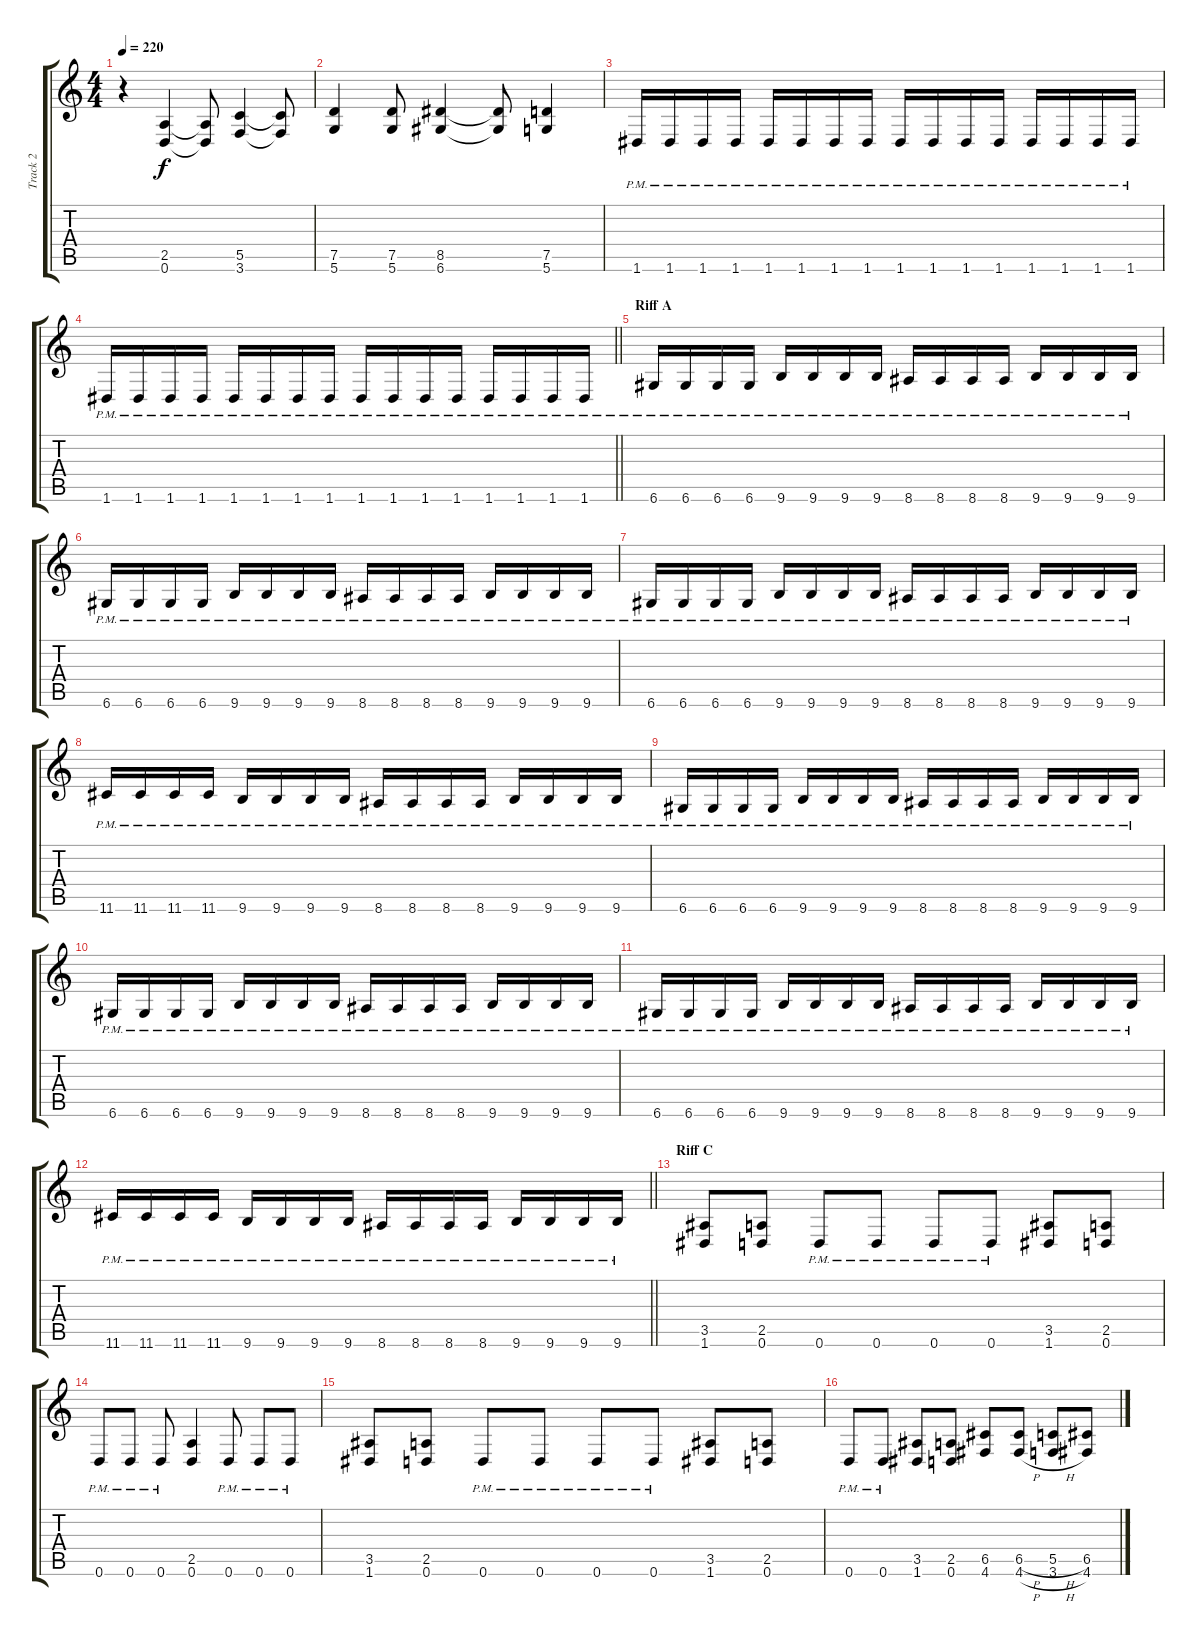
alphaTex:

\track ("Track 2" "Track 2") {instrument distortionguitar}
\staff {score tabs}
\tuning (D4 A3 F3 C3 G2 D2) {hide}
\ts (4 4)
\tempo 220
\clef g2
\ks c
r.4{dy f} (2.5 0.6).4 (2.5{t} 0.6{t}).8 (5.5 3.6).4 (5.5{t} 3.6{t}).8 |
(7.5 5.6).4 (7.5 5.6).8 (8.5 6.6).4 (8.5{t} 6.6{t}).8 (7.5 5.6).4 |
1.6{pm}.16 1.6{pm}.16 1.6{pm}.16 1.6{pm}.16 1.6{pm}.16 1.6{pm}.16 1.6{pm}.16 1.6{pm}.16 1.6{pm}.16 1.6{pm}.16 1.6{pm}.16 1.6{pm}.16 1.6{pm}.16 1.6{pm}.16 1.6{pm}.16 1.6{pm}.16 |
\barLineRight lightlight
1.6{pm}.16 1.6{pm}.16 1.6{pm}.16 1.6{pm}.16 1.6{pm}.16 1.6{pm}.16 1.6{pm}.16 1.6{pm}.16 1.6{pm}.16 1.6{pm}.16 1.6{pm}.16 1.6{pm}.16 1.6{pm}.16 1.6{pm}.16 1.6{pm}.16 1.6{pm}.16 |
\section ("" "Riff A")
6.6{pm}.16 6.6{pm}.16 6.6{pm}.16 6.6{pm}.16 9.6{pm}.16 9.6{pm}.16 9.6{pm}.16 9.6{pm}.16 8.6{pm}.16 8.6{pm}.16 8.6{pm}.16 8.6{pm}.16 9.6{pm}.16 9.6{pm}.16 9.6{pm}.16 9.6{pm}.16 |
6.6{pm}.16 6.6{pm}.16 6.6{pm}.16 6.6{pm}.16 9.6{pm}.16 9.6{pm}.16 9.6{pm}.16 9.6{pm}.16 8.6{pm}.16 8.6{pm}.16 8.6{pm}.16 8.6{pm}.16 9.6{pm}.16 9.6{pm}.16 9.6{pm}.16 9.6{pm}.16 |
6.6{pm}.16 6.6{pm}.16 6.6{pm}.16 6.6{pm}.16 9.6{pm}.16 9.6{pm}.16 9.6{pm}.16 9.6{pm}.16 8.6{pm}.16 8.6{pm}.16 8.6{pm}.16 8.6{pm}.16 9.6{pm}.16 9.6{pm}.16 9.6{pm}.16 9.6{pm}.16 |
11.6{pm}.16 11.6{pm}.16 11.6{pm}.16 11.6{pm}.16 9.6{pm}.16 9.6{pm}.16 9.6{pm}.16 9.6{pm}.16 8.6{pm}.16 8.6{pm}.16 8.6{pm}.16 8.6{pm}.16 9.6{pm}.16 9.6{pm}.16 9.6{pm}.16 9.6{pm}.16 |
6.6{pm}.16 6.6{pm}.16 6.6{pm}.16 6.6{pm}.16 9.6{pm}.16 9.6{pm}.16 9.6{pm}.16 9.6{pm}.16 8.6{pm}.16 8.6{pm}.16 8.6{pm}.16 8.6{pm}.16 9.6{pm}.16 9.6{pm}.16 9.6{pm}.16 9.6{pm}.16 |
6.6{pm}.16 6.6{pm}.16 6.6{pm}.16 6.6{pm}.16 9.6{pm}.16 9.6{pm}.16 9.6{pm}.16 9.6{pm}.16 8.6{pm}.16 8.6{pm}.16 8.6{pm}.16 8.6{pm}.16 9.6{pm}.16 9.6{pm}.16 9.6{pm}.16 9.6{pm}.16 |
6.6{pm}.16 6.6{pm}.16 6.6{pm}.16 6.6{pm}.16 9.6{pm}.16 9.6{pm}.16 9.6{pm}.16 9.6{pm}.16 8.6{pm}.16 8.6{pm}.16 8.6{pm}.16 8.6{pm}.16 9.6{pm}.16 9.6{pm}.16 9.6{pm}.16 9.6{pm}.16 |
\barLineRight lightlight
11.6{pm}.16 11.6{pm}.16 11.6{pm}.16 11.6{pm}.16 9.6{pm}.16 9.6{pm}.16 9.6{pm}.16 9.6{pm}.16 8.6{pm}.16 8.6{pm}.16 8.6{pm}.16 8.6{pm}.16 9.6{pm}.16 9.6{pm}.16 9.6{pm}.16 9.6{pm}.16 |
\section ("" "Riff C")
(3.5 1.6).8 (2.5 0.6).8 0.6{pm}.8 0.6{pm}.8 0.6{pm}.8 0.6{pm}.8 (3.5 1.6).8 (2.5 0.6).8 |
0.6{pm}.8 0.6{pm}.8 0.6{pm}.8 (2.5 0.6).4 0.6{pm}.8 0.6{pm}.8 0.6{pm}.8 |
(3.5 1.6).8 (2.5 0.6).8 0.6{pm}.8 0.6{pm}.8 0.6{pm}.8 0.6{pm}.8 (3.5 1.6).8 (2.5 0.6).8 |
0.6{pm}.8 0.6{pm}.8 (3.5 1.6).8 (2.5 0.6).8 (6.5 4.6).8 (6.5{h} 4.6{h}).8 (5.5{h} 3.6{h}).8 (6.5 4.6).8
